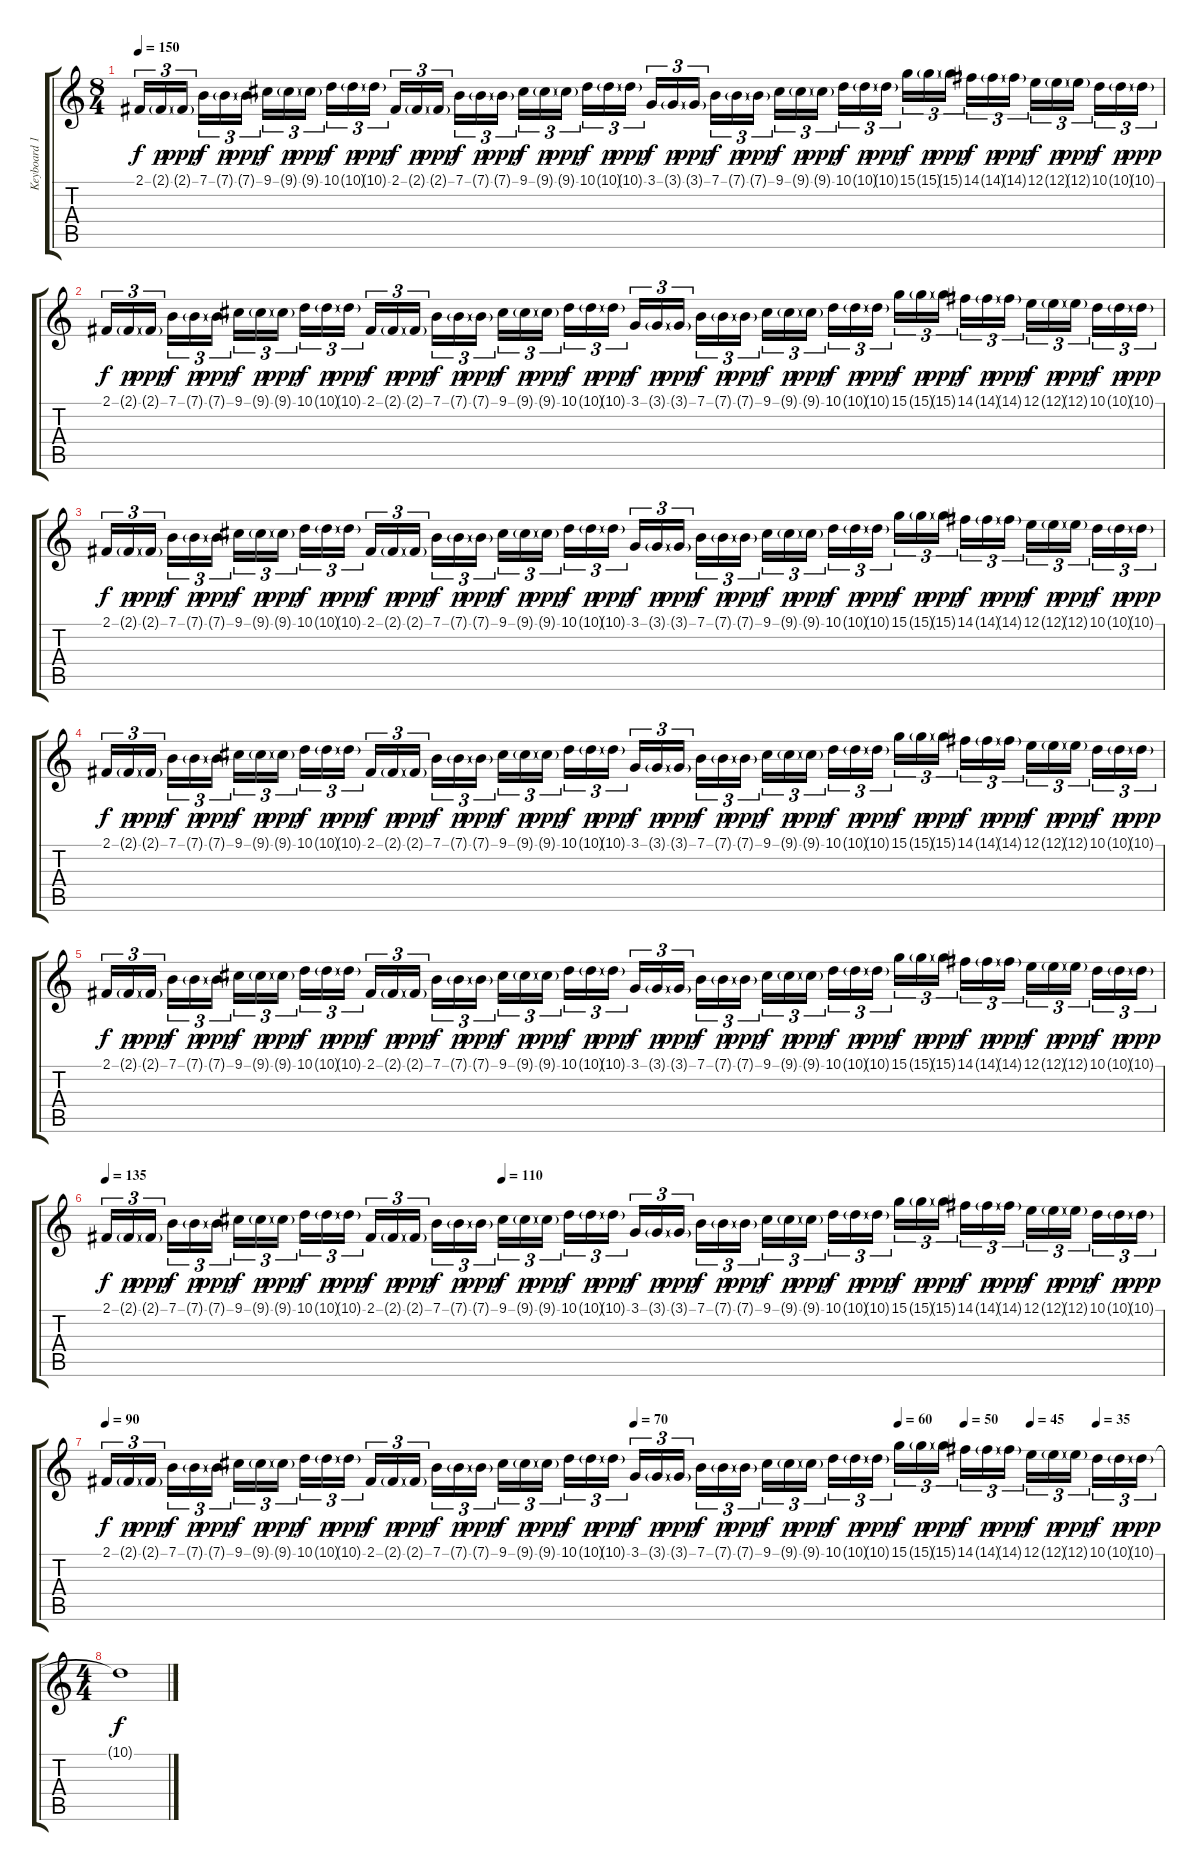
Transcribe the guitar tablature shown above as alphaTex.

\track ("Keyboard 1" "Keyboard 1") {instrument musicbox}
\staff {score tabs}
\tuning (E4 B3 G3 D3 A2 E2) {hide}
\ts (8 4)
\tempo 150
\clef g2
\ks c
2.1.16{tu (3 2) dy f} 2.1{g}.16{tu (3 2) dy p} 2.1{g}.16{tu (3 2) dy ppp} 7.1.16{tu (3 2) dy f} 7.1{g}.16{tu (3 2) dy p} 7.1{g}.16{tu (3 2) dy ppp} 9.1.16{tu (3 2) dy f} 9.1{g}.16{tu (3 2) dy p} 9.1{g}.16{tu (3 2) dy ppp} 10.1.16{tu (3 2) dy f} 10.1{g}.16{tu (3 2) dy p} 10.1{g}.16{tu (3 2) dy ppp} 2.1.16{tu (3 2) dy f} 2.1{g}.16{tu (3 2) dy p} 2.1{g}.16{tu (3 2) dy ppp} 7.1.16{tu (3 2) dy f} 7.1{g}.16{tu (3 2) dy p} 7.1{g}.16{tu (3 2) dy ppp} 9.1.16{tu (3 2) dy f} 9.1{g}.16{tu (3 2) dy p} 9.1{g}.16{tu (3 2) dy ppp} 10.1.16{tu (3 2) dy f} 10.1{g}.16{tu (3 2) dy p} 10.1{g}.16{tu (3 2) dy ppp} 3.1.16{tu (3 2) dy f} 3.1{g}.16{tu (3 2) dy p} 3.1{g}.16{tu (3 2) dy ppp} 7.1.16{tu (3 2) dy f} 7.1{g}.16{tu (3 2) dy p} 7.1{g}.16{tu (3 2) dy ppp} 9.1.16{tu (3 2) dy f} 9.1{g}.16{tu (3 2) dy p} 9.1{g}.16{tu (3 2) dy ppp} 10.1.16{tu (3 2) dy f} 10.1{g}.16{tu (3 2) dy p} 10.1{g}.16{tu (3 2) dy ppp} 15.1.16{tu (3 2) dy f} 15.1{g}.16{tu (3 2) dy p} 15.1{g}.16{tu (3 2) dy ppp} 14.1.16{tu (3 2) dy f} 14.1{g}.16{tu (3 2) dy p} 14.1{g}.16{tu (3 2) dy ppp} 12.1.16{tu (3 2) dy f} 12.1{g}.16{tu (3 2) dy p} 12.1{g}.16{tu (3 2) dy ppp} 10.1.16{tu (3 2) dy f} 10.1{g}.16{tu (3 2) dy p} 10.1{g}.16{tu (3 2) dy ppp} |
2.1.16{tu (3 2) dy f} 2.1{g}.16{tu (3 2) dy p} 2.1{g}.16{tu (3 2) dy ppp} 7.1.16{tu (3 2) dy f} 7.1{g}.16{tu (3 2) dy p} 7.1{g}.16{tu (3 2) dy ppp} 9.1.16{tu (3 2) dy f} 9.1{g}.16{tu (3 2) dy p} 9.1{g}.16{tu (3 2) dy ppp} 10.1.16{tu (3 2) dy f} 10.1{g}.16{tu (3 2) dy p} 10.1{g}.16{tu (3 2) dy ppp} 2.1.16{tu (3 2) dy f} 2.1{g}.16{tu (3 2) dy p} 2.1{g}.16{tu (3 2) dy ppp} 7.1.16{tu (3 2) dy f} 7.1{g}.16{tu (3 2) dy p} 7.1{g}.16{tu (3 2) dy ppp} 9.1.16{tu (3 2) dy f} 9.1{g}.16{tu (3 2) dy p} 9.1{g}.16{tu (3 2) dy ppp} 10.1.16{tu (3 2) dy f} 10.1{g}.16{tu (3 2) dy p} 10.1{g}.16{tu (3 2) dy ppp} 3.1.16{tu (3 2) dy f} 3.1{g}.16{tu (3 2) dy p} 3.1{g}.16{tu (3 2) dy ppp} 7.1.16{tu (3 2) dy f} 7.1{g}.16{tu (3 2) dy p} 7.1{g}.16{tu (3 2) dy ppp} 9.1.16{tu (3 2) dy f} 9.1{g}.16{tu (3 2) dy p} 9.1{g}.16{tu (3 2) dy ppp} 10.1.16{tu (3 2) dy f} 10.1{g}.16{tu (3 2) dy p} 10.1{g}.16{tu (3 2) dy ppp} 15.1.16{tu (3 2) dy f} 15.1{g}.16{tu (3 2) dy p} 15.1{g}.16{tu (3 2) dy ppp} 14.1.16{tu (3 2) dy f} 14.1{g}.16{tu (3 2) dy p} 14.1{g}.16{tu (3 2) dy ppp} 12.1.16{tu (3 2) dy f} 12.1{g}.16{tu (3 2) dy p} 12.1{g}.16{tu (3 2) dy ppp} 10.1.16{tu (3 2) dy f} 10.1{g}.16{tu (3 2) dy p} 10.1{g}.16{tu (3 2) dy ppp} |
2.1.16{tu (3 2) dy f} 2.1{g}.16{tu (3 2) dy p} 2.1{g}.16{tu (3 2) dy ppp} 7.1.16{tu (3 2) dy f} 7.1{g}.16{tu (3 2) dy p} 7.1{g}.16{tu (3 2) dy ppp} 9.1.16{tu (3 2) dy f} 9.1{g}.16{tu (3 2) dy p} 9.1{g}.16{tu (3 2) dy ppp} 10.1.16{tu (3 2) dy f} 10.1{g}.16{tu (3 2) dy p} 10.1{g}.16{tu (3 2) dy ppp} 2.1.16{tu (3 2) dy f} 2.1{g}.16{tu (3 2) dy p} 2.1{g}.16{tu (3 2) dy ppp} 7.1.16{tu (3 2) dy f} 7.1{g}.16{tu (3 2) dy p} 7.1{g}.16{tu (3 2) dy ppp} 9.1.16{tu (3 2) dy f} 9.1{g}.16{tu (3 2) dy p} 9.1{g}.16{tu (3 2) dy ppp} 10.1.16{tu (3 2) dy f} 10.1{g}.16{tu (3 2) dy p} 10.1{g}.16{tu (3 2) dy ppp} 3.1.16{tu (3 2) dy f} 3.1{g}.16{tu (3 2) dy p} 3.1{g}.16{tu (3 2) dy ppp} 7.1.16{tu (3 2) dy f} 7.1{g}.16{tu (3 2) dy p} 7.1{g}.16{tu (3 2) dy ppp} 9.1.16{tu (3 2) dy f} 9.1{g}.16{tu (3 2) dy p} 9.1{g}.16{tu (3 2) dy ppp} 10.1.16{tu (3 2) dy f} 10.1{g}.16{tu (3 2) dy p} 10.1{g}.16{tu (3 2) dy ppp} 15.1.16{tu (3 2) dy f} 15.1{g}.16{tu (3 2) dy p} 15.1{g}.16{tu (3 2) dy ppp} 14.1.16{tu (3 2) dy f} 14.1{g}.16{tu (3 2) dy p} 14.1{g}.16{tu (3 2) dy ppp} 12.1.16{tu (3 2) dy f} 12.1{g}.16{tu (3 2) dy p} 12.1{g}.16{tu (3 2) dy ppp} 10.1.16{tu (3 2) dy f} 10.1{g}.16{tu (3 2) dy p} 10.1{g}.16{tu (3 2) dy ppp} |
2.1.16{tu (3 2) dy f} 2.1{g}.16{tu (3 2) dy p} 2.1{g}.16{tu (3 2) dy ppp} 7.1.16{tu (3 2) dy f} 7.1{g}.16{tu (3 2) dy p} 7.1{g}.16{tu (3 2) dy ppp} 9.1.16{tu (3 2) dy f} 9.1{g}.16{tu (3 2) dy p} 9.1{g}.16{tu (3 2) dy ppp} 10.1.16{tu (3 2) dy f} 10.1{g}.16{tu (3 2) dy p} 10.1{g}.16{tu (3 2) dy ppp} 2.1.16{tu (3 2) dy f} 2.1{g}.16{tu (3 2) dy p} 2.1{g}.16{tu (3 2) dy ppp} 7.1.16{tu (3 2) dy f} 7.1{g}.16{tu (3 2) dy p} 7.1{g}.16{tu (3 2) dy ppp} 9.1.16{tu (3 2) dy f} 9.1{g}.16{tu (3 2) dy p} 9.1{g}.16{tu (3 2) dy ppp} 10.1.16{tu (3 2) dy f} 10.1{g}.16{tu (3 2) dy p} 10.1{g}.16{tu (3 2) dy ppp} 3.1.16{tu (3 2) dy f} 3.1{g}.16{tu (3 2) dy p} 3.1{g}.16{tu (3 2) dy ppp} 7.1.16{tu (3 2) dy f} 7.1{g}.16{tu (3 2) dy p} 7.1{g}.16{tu (3 2) dy ppp} 9.1.16{tu (3 2) dy f} 9.1{g}.16{tu (3 2) dy p} 9.1{g}.16{tu (3 2) dy ppp} 10.1.16{tu (3 2) dy f} 10.1{g}.16{tu (3 2) dy p} 10.1{g}.16{tu (3 2) dy ppp} 15.1.16{tu (3 2) dy f} 15.1{g}.16{tu (3 2) dy p} 15.1{g}.16{tu (3 2) dy ppp} 14.1.16{tu (3 2) dy f} 14.1{g}.16{tu (3 2) dy p} 14.1{g}.16{tu (3 2) dy ppp} 12.1.16{tu (3 2) dy f} 12.1{g}.16{tu (3 2) dy p} 12.1{g}.16{tu (3 2) dy ppp} 10.1.16{tu (3 2) dy f} 10.1{g}.16{tu (3 2) dy p} 10.1{g}.16{tu (3 2) dy ppp} |
2.1.16{tu (3 2) dy f} 2.1{g}.16{tu (3 2) dy p} 2.1{g}.16{tu (3 2) dy ppp} 7.1.16{tu (3 2) dy f} 7.1{g}.16{tu (3 2) dy p} 7.1{g}.16{tu (3 2) dy ppp} 9.1.16{tu (3 2) dy f} 9.1{g}.16{tu (3 2) dy p} 9.1{g}.16{tu (3 2) dy ppp} 10.1.16{tu (3 2) dy f} 10.1{g}.16{tu (3 2) dy p} 10.1{g}.16{tu (3 2) dy ppp} 2.1.16{tu (3 2) dy f} 2.1{g}.16{tu (3 2) dy p} 2.1{g}.16{tu (3 2) dy ppp} 7.1.16{tu (3 2) dy f} 7.1{g}.16{tu (3 2) dy p} 7.1{g}.16{tu (3 2) dy ppp} 9.1.16{tu (3 2) dy f} 9.1{g}.16{tu (3 2) dy p} 9.1{g}.16{tu (3 2) dy ppp} 10.1.16{tu (3 2) dy f} 10.1{g}.16{tu (3 2) dy p} 10.1{g}.16{tu (3 2) dy ppp} 3.1.16{tu (3 2) dy f} 3.1{g}.16{tu (3 2) dy p} 3.1{g}.16{tu (3 2) dy ppp} 7.1.16{tu (3 2) dy f} 7.1{g}.16{tu (3 2) dy p} 7.1{g}.16{tu (3 2) dy ppp} 9.1.16{tu (3 2) dy f} 9.1{g}.16{tu (3 2) dy p} 9.1{g}.16{tu (3 2) dy ppp} 10.1.16{tu (3 2) dy f} 10.1{g}.16{tu (3 2) dy p} 10.1{g}.16{tu (3 2) dy ppp} 15.1.16{tu (3 2) dy f} 15.1{g}.16{tu (3 2) dy p} 15.1{g}.16{tu (3 2) dy ppp} 14.1.16{tu (3 2) dy f} 14.1{g}.16{tu (3 2) dy p} 14.1{g}.16{tu (3 2) dy ppp} 12.1.16{tu (3 2) dy f} 12.1{g}.16{tu (3 2) dy p} 12.1{g}.16{tu (3 2) dy ppp} 10.1.16{tu (3 2) dy f} 10.1{g}.16{tu (3 2) dy p} 10.1{g}.16{tu (3 2) dy ppp} |
\tempo 135
\tempo (110 0.375)
2.1.16{tu (3 2) dy f} 2.1{g}.16{tu (3 2) dy p} 2.1{g}.16{tu (3 2) dy ppp} 7.1.16{tu (3 2) dy f} 7.1{g}.16{tu (3 2) dy p} 7.1{g}.16{tu (3 2) dy ppp} 9.1.16{tu (3 2) dy f} 9.1{g}.16{tu (3 2) dy p} 9.1{g}.16{tu (3 2) dy ppp} 10.1.16{tu (3 2) dy f} 10.1{g}.16{tu (3 2) dy p} 10.1{g}.16{tu (3 2) dy ppp} 2.1.16{tu (3 2) dy f} 2.1{g}.16{tu (3 2) dy p} 2.1{g}.16{tu (3 2) dy ppp} 7.1.16{tu (3 2) dy f} 7.1{g}.16{tu (3 2) dy p} 7.1{g}.16{tu (3 2) dy ppp} 9.1.16{tu (3 2) dy f} 9.1{g}.16{tu (3 2) dy p} 9.1{g}.16{tu (3 2) dy ppp} 10.1.16{tu (3 2) dy f} 10.1{g}.16{tu (3 2) dy p} 10.1{g}.16{tu (3 2) dy ppp} 3.1.16{tu (3 2) dy f} 3.1{g}.16{tu (3 2) dy p} 3.1{g}.16{tu (3 2) dy ppp} 7.1.16{tu (3 2) dy f} 7.1{g}.16{tu (3 2) dy p} 7.1{g}.16{tu (3 2) dy ppp} 9.1.16{tu (3 2) dy f} 9.1{g}.16{tu (3 2) dy p} 9.1{g}.16{tu (3 2) dy ppp} 10.1.16{tu (3 2) dy f} 10.1{g}.16{tu (3 2) dy p} 10.1{g}.16{tu (3 2) dy ppp} 15.1.16{tu (3 2) dy f} 15.1{g}.16{tu (3 2) dy p} 15.1{g}.16{tu (3 2) dy ppp} 14.1.16{tu (3 2) dy f} 14.1{g}.16{tu (3 2) dy p} 14.1{g}.16{tu (3 2) dy ppp} 12.1.16{tu (3 2) dy f} 12.1{g}.16{tu (3 2) dy p} 12.1{g}.16{tu (3 2) dy ppp} 10.1.16{tu (3 2) dy f} 10.1{g}.16{tu (3 2) dy p} 10.1{g}.16{tu (3 2) dy ppp} |
\tempo 90
\tempo (70 0.5)
\tempo (60 0.75)
\tempo (50 0.8125)
\tempo (45 0.875)
\tempo (35 0.9375)
2.1.16{tu (3 2) dy f} 2.1{g}.16{tu (3 2) dy p} 2.1{g}.16{tu (3 2) dy ppp} 7.1.16{tu (3 2) dy f} 7.1{g}.16{tu (3 2) dy p} 7.1{g}.16{tu (3 2) dy ppp} 9.1.16{tu (3 2) dy f} 9.1{g}.16{tu (3 2) dy p} 9.1{g}.16{tu (3 2) dy ppp} 10.1.16{tu (3 2) dy f} 10.1{g}.16{tu (3 2) dy p} 10.1{g}.16{tu (3 2) dy ppp} 2.1.16{tu (3 2) dy f} 2.1{g}.16{tu (3 2) dy p} 2.1{g}.16{tu (3 2) dy ppp} 7.1.16{tu (3 2) dy f} 7.1{g}.16{tu (3 2) dy p} 7.1{g}.16{tu (3 2) dy ppp} 9.1.16{tu (3 2) dy f} 9.1{g}.16{tu (3 2) dy p} 9.1{g}.16{tu (3 2) dy ppp} 10.1.16{tu (3 2) dy f} 10.1{g}.16{tu (3 2) dy p} 10.1{g}.16{tu (3 2) dy ppp} 3.1.16{tu (3 2) dy f} 3.1{g}.16{tu (3 2) dy p} 3.1{g}.16{tu (3 2) dy ppp} 7.1.16{tu (3 2) dy f} 7.1{g}.16{tu (3 2) dy p} 7.1{g}.16{tu (3 2) dy ppp} 9.1.16{tu (3 2) dy f} 9.1{g}.16{tu (3 2) dy p} 9.1{g}.16{tu (3 2) dy ppp} 10.1.16{tu (3 2) dy f} 10.1{g}.16{tu (3 2) dy p} 10.1{g}.16{tu (3 2) dy ppp} 15.1.16{tu (3 2) dy f} 15.1{g}.16{tu (3 2) dy p} 15.1{g}.16{tu (3 2) dy ppp} 14.1.16{tu (3 2) dy f} 14.1{g}.16{tu (3 2) dy p} 14.1{g}.16{tu (3 2) dy ppp} 12.1.16{tu (3 2) dy f} 12.1{g}.16{tu (3 2) dy p} 12.1{g}.16{tu (3 2) dy ppp} 10.1.16{tu (3 2) dy f} 10.1{g}.16{tu (3 2) dy p} 10.1{g}.16{tu (3 2) dy ppp} |
\ts (4 4)
10.1{t}.1{dy f}
